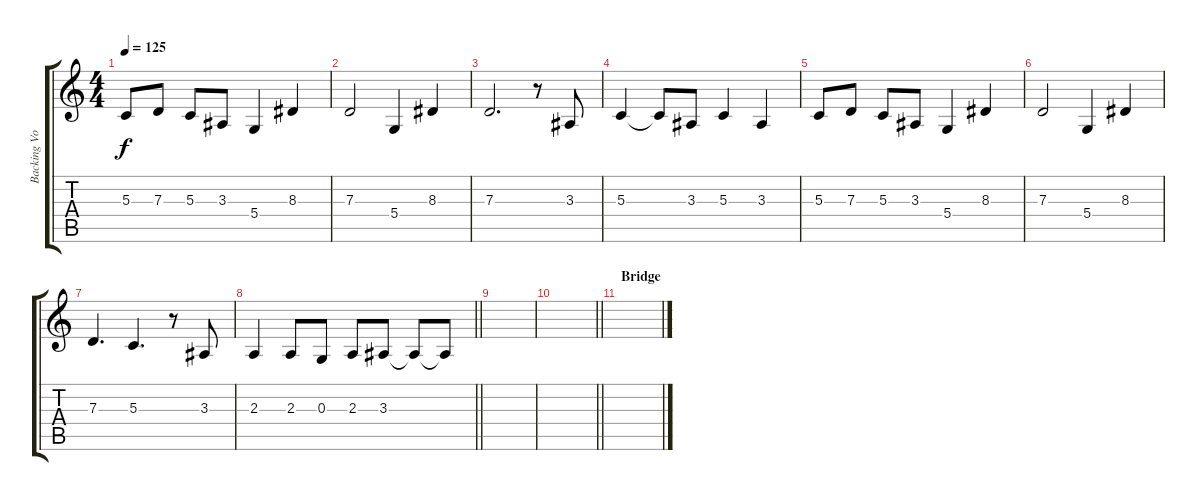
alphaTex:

\track ("Backing Vox II" "Backing Vo") {instrument choiraahs}
\staff {score tabs}
\tuning (E4 B3 G3 D3 A2 E2) {hide}
\ts (4 4)
\tempo 125
\clef g2
\ks c
5.3.8{dy f} 7.3.8 5.3.8 3.3.8 5.4.4 8.3.4 |
7.3.2 5.4.4 8.3.4 |
7.3.2{d} r.8 3.3.8 |
5.3.4 5.3{t}.8 3.3.8 5.3.4 3.3.4 |
5.3.8 7.3.8 5.3.8 3.3.8 5.4.4 8.3.4 |
7.3.2 5.4.4 8.3.4 |
7.3.4{d} 5.3.4{d} r.8 3.3.8 |
\barLineRight lightlight
2.3.4 2.3.8 0.3.8 2.3.8 3.3.8 3.3{t}.8 3.3{t}.8 |
|
\barLineRight lightlight
|
\section ("" "Bridge")
